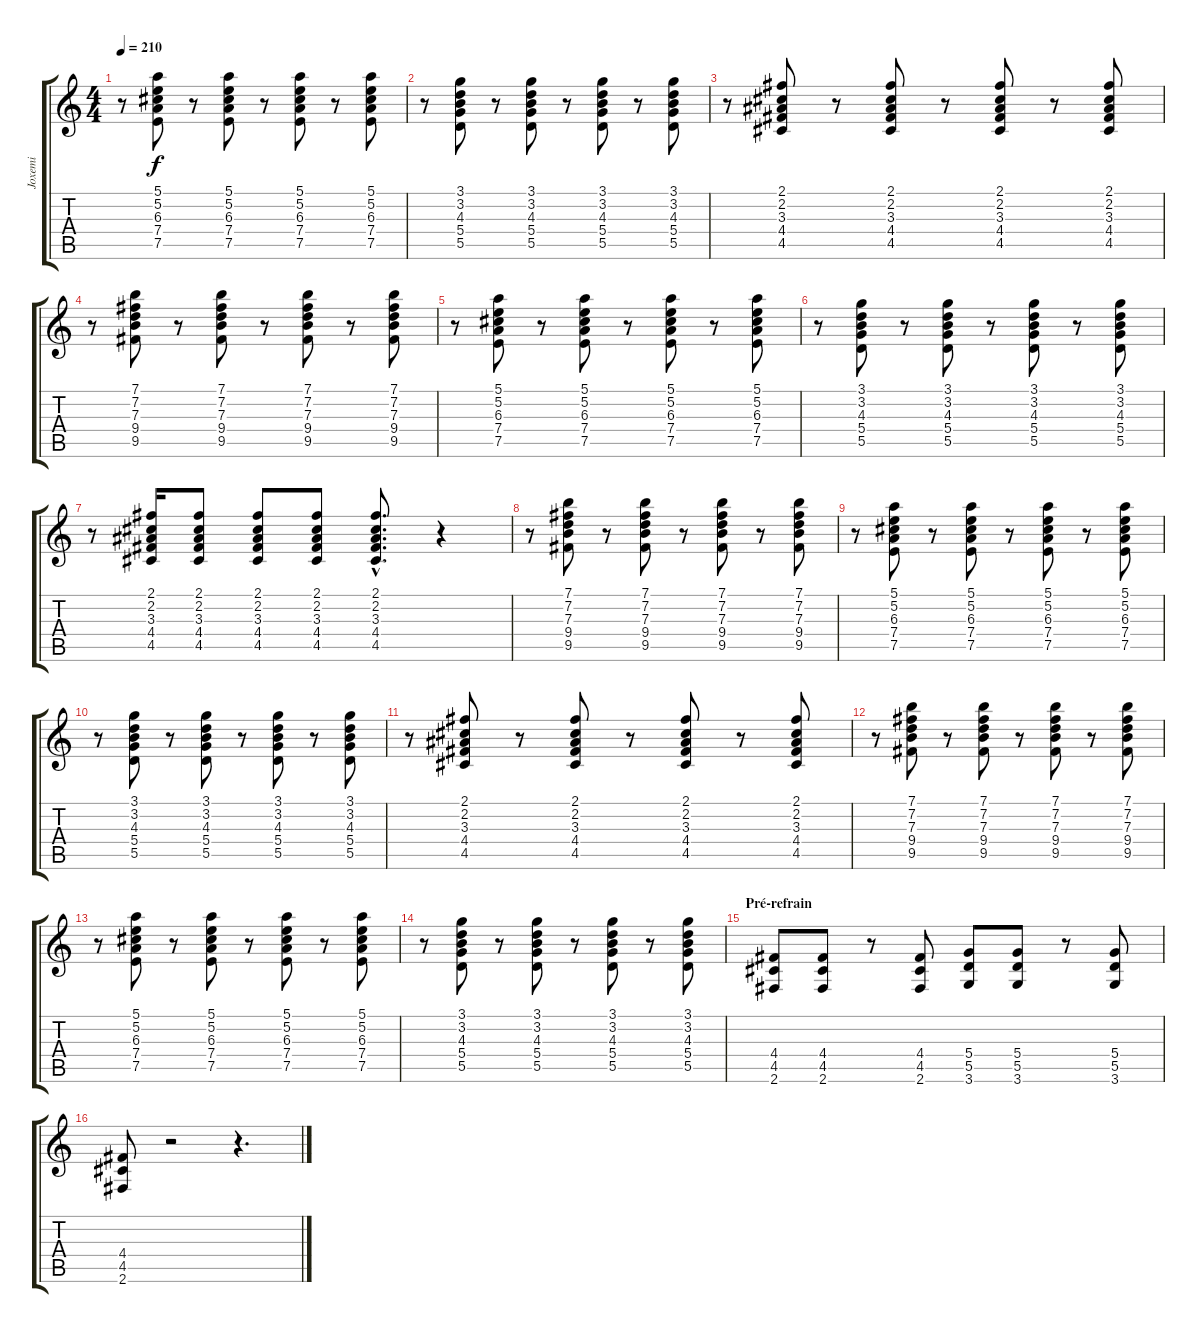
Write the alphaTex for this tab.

\track ("Joxemi" "Joxemi") {instrument distortionguitar}
\staff {score tabs}
\tuning (E4 B3 G3 D3 A2 E2) {hide}
\ts (4 4)
\tempo 210
\clef g2
\ks c
r.8{dy f} (5.1 5.2 6.3 7.4 7.5).8 r.8 (5.1 5.2 6.3 7.4 7.5).8 r.8 (5.1 5.2 6.3 7.4 7.5).8 r.8 (5.1 5.2 6.3 7.4 7.5).8 |
r.8 (3.1 3.2 4.3 5.4 5.5).8 r.8 (3.1 3.2 4.3 5.4 5.5).8 r.8 (3.1 3.2 4.3 5.4 5.5).8 r.8 (3.1 3.2 4.3 5.4 5.5).8 |
r.8 (2.1 2.2 3.3 4.4 4.5).8 r.8 (2.1 2.2 3.3 4.4 4.5).8 r.8 (2.1 2.2 3.3 4.4 4.5).8 r.8 (2.1 2.2 3.3 4.4 4.5).8 |
r.8 (7.1 7.2 7.3 9.4 9.5).8 r.8 (7.1 7.2 7.3 9.4 9.5).8 r.8 (7.1 7.2 7.3 9.4 9.5).8 r.8 (7.1 7.2 7.3 9.4 9.5).8 |
r.8 (5.1 5.2 6.3 7.4 7.5).8 r.8 (5.1 5.2 6.3 7.4 7.5).8 r.8 (5.1 5.2 6.3 7.4 7.5).8 r.8 (5.1 5.2 6.3 7.4 7.5).8 |
r.8 (3.1 3.2 4.3 5.4 5.5).8 r.8 (3.1 3.2 4.3 5.4 5.5).8 r.8 (3.1 3.2 4.3 5.4 5.5).8 r.8 (3.1 3.2 4.3 5.4 5.5).8 |
r.8 (2.1 2.2 3.3 4.4 4.5).16 (2.1 2.2 3.3 4.4 4.5).8 (2.1 2.2 3.3 4.4 4.5).8 (2.1 2.2 3.3 4.4 4.5).8 (2.1{hac} 2.2{hac} 3.3{hac} 4.4{hac} 4.5{hac}).8{d} r.4 |
r.8 (7.1 7.2 7.3 9.4 9.5).8 r.8 (7.1 7.2 7.3 9.4 9.5).8 r.8 (7.1 7.2 7.3 9.4 9.5).8 r.8 (7.1 7.2 7.3 9.4 9.5).8 |
r.8 (5.1 5.2 6.3 7.4 7.5).8 r.8 (5.1 5.2 6.3 7.4 7.5).8 r.8 (5.1 5.2 6.3 7.4 7.5).8 r.8 (5.1 5.2 6.3 7.4 7.5).8 |
r.8 (3.1 3.2 4.3 5.4 5.5).8 r.8 (3.1 3.2 4.3 5.4 5.5).8 r.8 (3.1 3.2 4.3 5.4 5.5).8 r.8 (3.1 3.2 4.3 5.4 5.5).8 |
r.8 (2.1 2.2 3.3 4.4 4.5).8 r.8 (2.1 2.2 3.3 4.4 4.5).8 r.8 (2.1 2.2 3.3 4.4 4.5).8 r.8 (2.1 2.2 3.3 4.4 4.5).8 |
r.8 (7.1 7.2 7.3 9.4 9.5).8 r.8 (7.1 7.2 7.3 9.4 9.5).8 r.8 (7.1 7.2 7.3 9.4 9.5).8 r.8 (7.1 7.2 7.3 9.4 9.5).8 |
r.8 (5.1 5.2 6.3 7.4 7.5).8 r.8 (5.1 5.2 6.3 7.4 7.5).8 r.8 (5.1 5.2 6.3 7.4 7.5).8 r.8 (5.1 5.2 6.3 7.4 7.5).8 |
r.8 (3.1 3.2 4.3 5.4 5.5).8 r.8 (3.1 3.2 4.3 5.4 5.5).8 r.8 (3.1 3.2 4.3 5.4 5.5).8 r.8 (3.1 3.2 4.3 5.4 5.5).8 |
\section ("" "Pré-refrain")
(4.4 4.5 2.6).8{volume 14 instrument distortionguitar} (4.4 4.5 2.6).8 r.8 (4.4 4.5 2.6).8 (5.4 5.5 3.6).8 (5.4 5.5 3.6).8 r.8 (5.4 5.5 3.6).8 |
(4.4 4.5 2.6).8 r.2 r.4{d}
